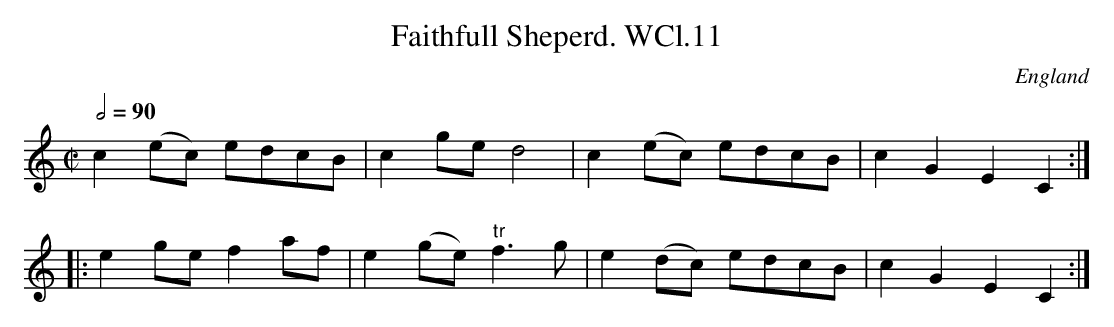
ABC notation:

X:1
T:Faithfull Sheperd. WCl.11
M:C|
L:1/8
Q:1/2=90
O:England
K:C major
c2 (ec) edcB|c2 ge d4|c2 (ec) edcB|c2 G2 E2 C2:|!
|:e2 ge f2 af| e2 (ge) "tr"f3g|e2 (dc) edcB|c2 G2 E2 C2:|
